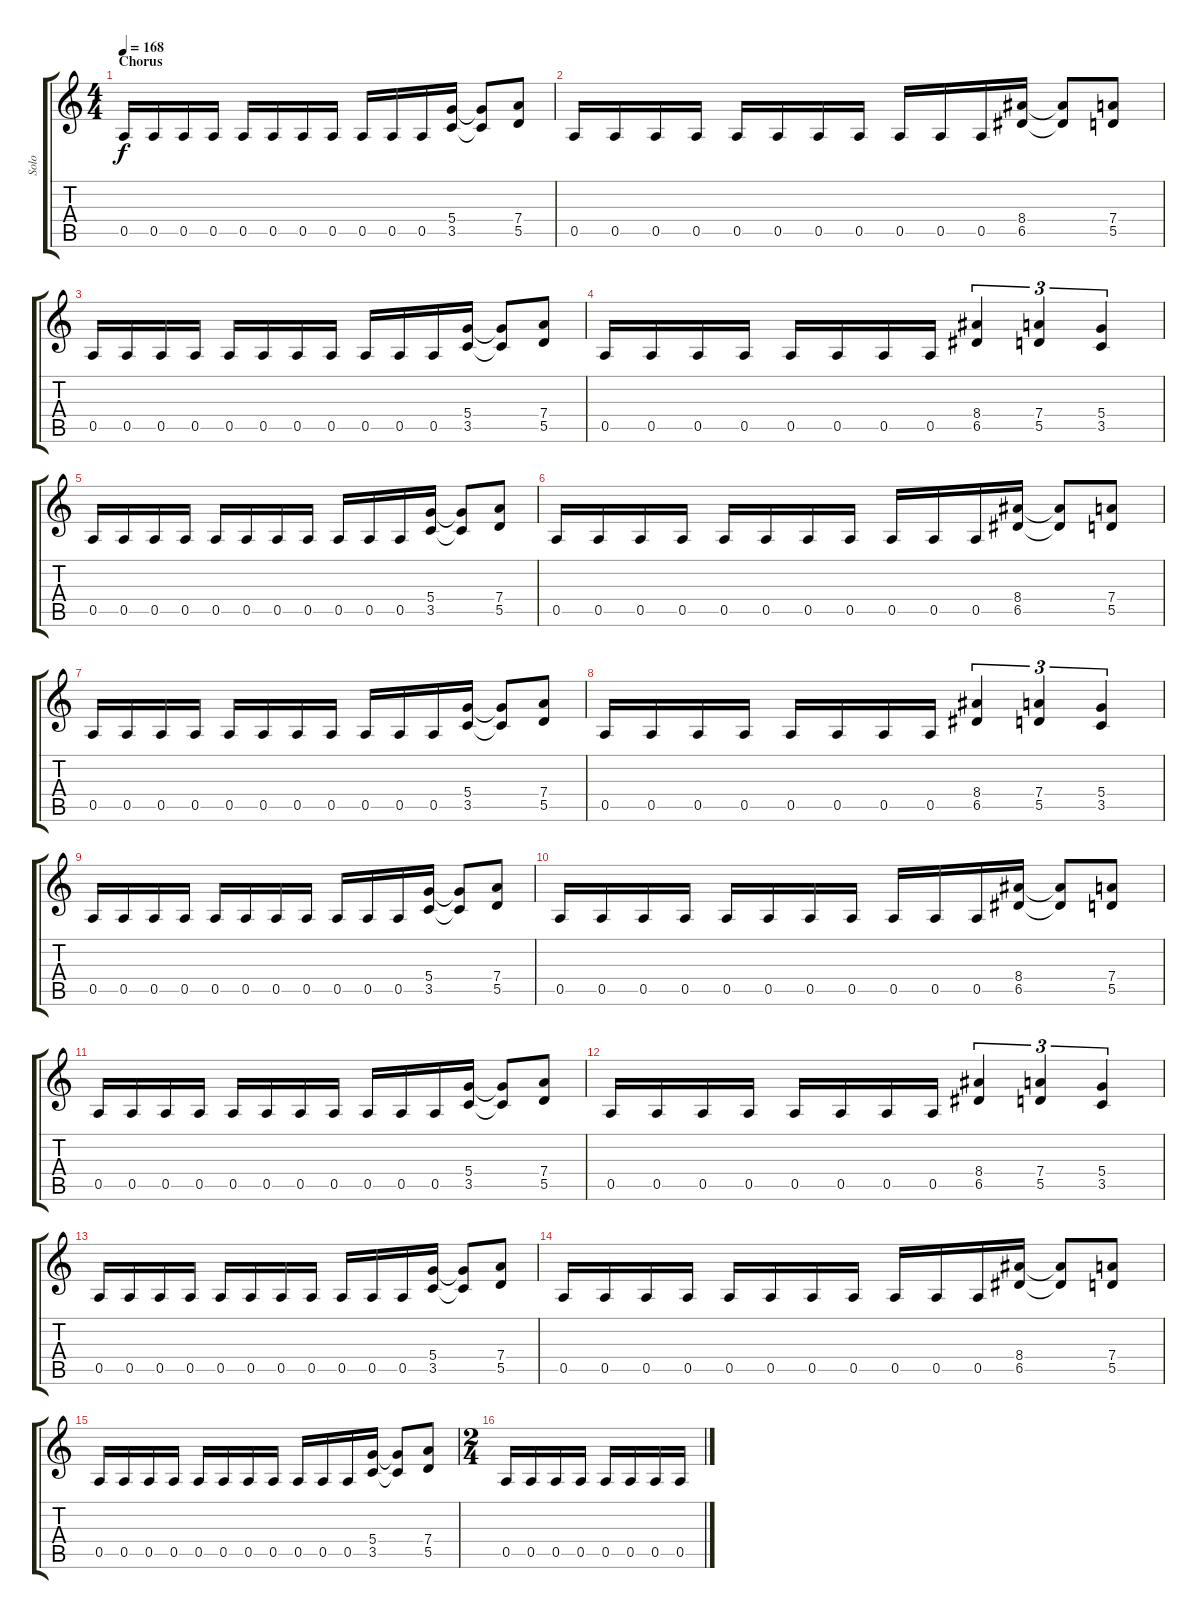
\track ("Solo" "Solo") {instrument distortionguitar}
\staff {score tabs}
\tuning (E4 B3 G3 D3 A2 E2) {hide}
\ts (4 4)
\section ("" "Chorus")
\tempo 168
\clef g2
\ks c
0.5.16{dy f} 0.5.16 0.5.16 0.5.16 0.5.16 0.5.16 0.5.16 0.5.16 0.5.16 0.5.16 0.5.16 (5.4 3.5).16 (5.4{t} 3.5{t}).8 (7.4 5.5).8 |
0.5.16 0.5.16 0.5.16 0.5.16 0.5.16 0.5.16 0.5.16 0.5.16 0.5.16 0.5.16 0.5.16 (8.4 6.5).16 (8.4{t} 6.5{t}).8 (7.4 5.5).8 |
0.5.16 0.5.16 0.5.16 0.5.16 0.5.16 0.5.16 0.5.16 0.5.16 0.5.16 0.5.16 0.5.16 (5.4 3.5).16 (5.4{t} 3.5{t}).8 (7.4 5.5).8 |
0.5.16 0.5.16 0.5.16 0.5.16 0.5.16 0.5.16 0.5.16 0.5.16 (8.4 6.5).4{tu (3 2)} (7.4 5.5).4{tu (3 2)} (5.4 3.5).4{tu (3 2)} |
0.5.16 0.5.16 0.5.16 0.5.16 0.5.16 0.5.16 0.5.16 0.5.16 0.5.16 0.5.16 0.5.16 (5.4 3.5).16 (5.4{t} 3.5{t}).8 (7.4 5.5).8 |
0.5.16 0.5.16 0.5.16 0.5.16 0.5.16 0.5.16 0.5.16 0.5.16 0.5.16 0.5.16 0.5.16 (8.4 6.5).16 (8.4{t} 6.5{t}).8 (7.4 5.5).8 |
0.5.16 0.5.16 0.5.16 0.5.16 0.5.16 0.5.16 0.5.16 0.5.16 0.5.16 0.5.16 0.5.16 (5.4 3.5).16 (5.4{t} 3.5{t}).8 (7.4 5.5).8 |
0.5.16 0.5.16 0.5.16 0.5.16 0.5.16 0.5.16 0.5.16 0.5.16 (8.4 6.5).4{tu (3 2)} (7.4 5.5).4{tu (3 2)} (5.4 3.5).4{tu (3 2)} |
0.5.16 0.5.16 0.5.16 0.5.16 0.5.16 0.5.16 0.5.16 0.5.16 0.5.16 0.5.16 0.5.16 (5.4 3.5).16 (5.4{t} 3.5{t}).8 (7.4 5.5).8 |
0.5.16 0.5.16 0.5.16 0.5.16 0.5.16 0.5.16 0.5.16 0.5.16 0.5.16 0.5.16 0.5.16 (8.4 6.5).16 (8.4{t} 6.5{t}).8 (7.4 5.5).8 |
0.5.16 0.5.16 0.5.16 0.5.16 0.5.16 0.5.16 0.5.16 0.5.16 0.5.16 0.5.16 0.5.16 (5.4 3.5).16 (5.4{t} 3.5{t}).8 (7.4 5.5).8 |
0.5.16 0.5.16 0.5.16 0.5.16 0.5.16 0.5.16 0.5.16 0.5.16 (8.4 6.5).4{tu (3 2)} (7.4 5.5).4{tu (3 2)} (5.4 3.5).4{tu (3 2)} |
0.5.16 0.5.16 0.5.16 0.5.16 0.5.16 0.5.16 0.5.16 0.5.16 0.5.16 0.5.16 0.5.16 (5.4 3.5).16 (5.4{t} 3.5{t}).8 (7.4 5.5).8 |
0.5.16 0.5.16 0.5.16 0.5.16 0.5.16 0.5.16 0.5.16 0.5.16 0.5.16 0.5.16 0.5.16 (8.4 6.5).16 (8.4{t} 6.5{t}).8 (7.4 5.5).8 |
0.5.16 0.5.16 0.5.16 0.5.16 0.5.16 0.5.16 0.5.16 0.5.16 0.5.16 0.5.16 0.5.16 (5.4 3.5).16 (5.4{t} 3.5{t}).8 (7.4 5.5).8 |
\ts (2 4)
0.5.16 0.5.16 0.5.16 0.5.16 0.5.16 0.5.16 0.5.16 0.5.16
